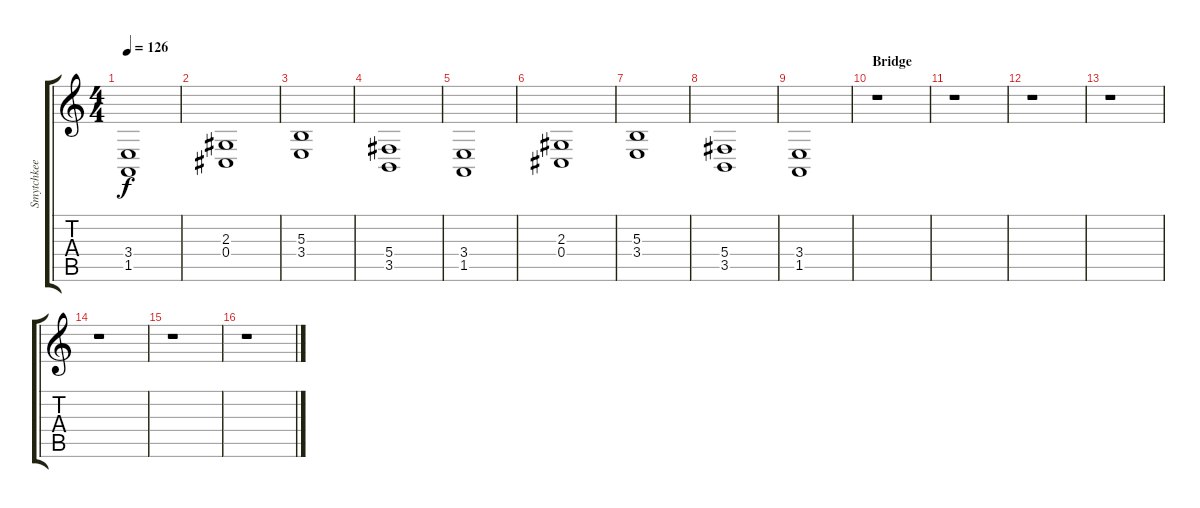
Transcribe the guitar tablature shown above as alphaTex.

\track ("Smytchkee" "Smytchkee") {instrument pad2warm}
\staff {score tabs}
\tuning (Eb4 Bb3 Gb3 Db3 Ab2 Eb2) {hide}
\ts (4 4)
\tempo 126
\clef g2
\ks c
(3.4 1.5).1{dy f} |
(2.3 0.4).1{volume 13 instrument stringensemble2} |
(5.3 3.4).1 |
(5.4 3.5).1 |
(3.4 1.5).1 |
(2.3 0.4).1{volume 13 instrument stringensemble2} |
(5.3 3.4).1 |
(5.4 3.5).1 |
(3.4 1.5).1 |
\section ("" "Bridge")
r.1 |
r.1 |
r.1 |
r.1 |
r.1 |
r.1 |
r.1
